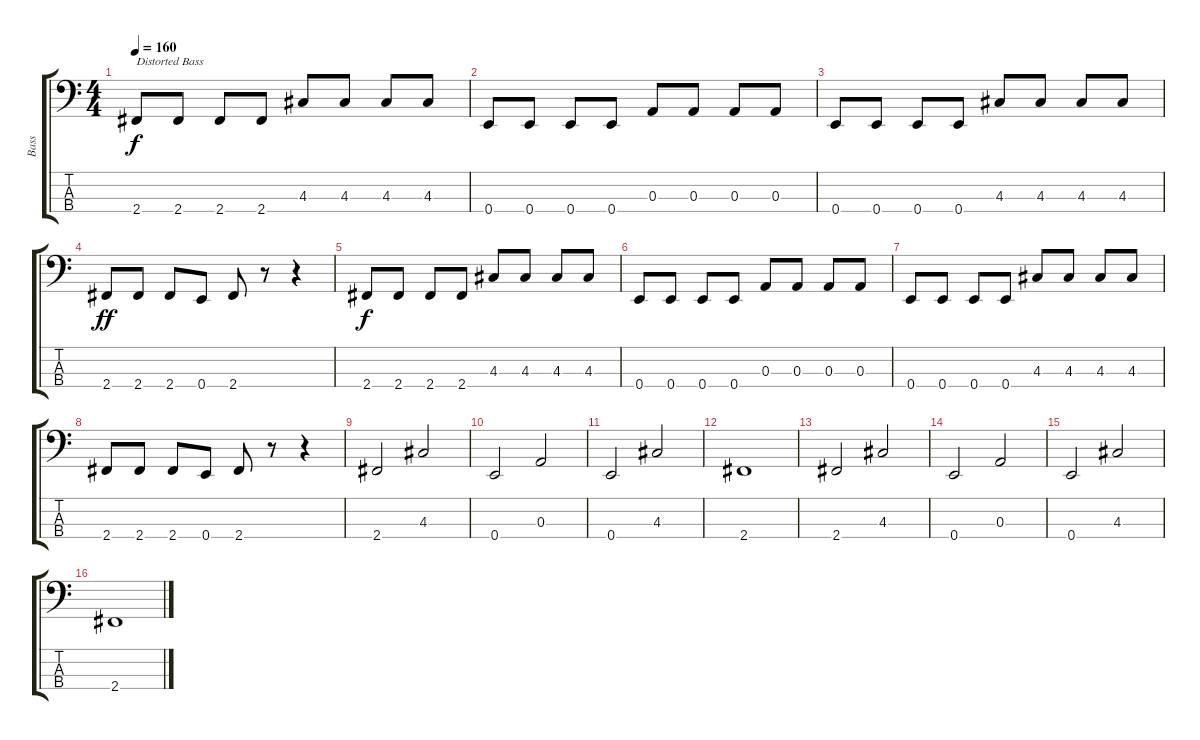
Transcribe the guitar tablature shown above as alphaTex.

\track ("Bass" "Bass") {instrument electricbasspick}
\staff {score tabs}
\tuning (G2 D2 A1 E1) {hide}
\ts (4 4)
\tempo 160
\clef f4
\ks c
2.4.8{txt "Distorted Bass" dy f instrument distortionguitar} 2.4.8 2.4.8 2.4.8 4.3.8 4.3.8 4.3.8 4.3.8 |
0.4.8 0.4.8 0.4.8 0.4.8 0.3.8 0.3.8 0.3.8 0.3.8 |
0.4.8 0.4.8 0.4.8 0.4.8 4.3.8 4.3.8 4.3.8 4.3.8 |
2.4.8{dy ff} 2.4.8 2.4.8 0.4.8 2.4.8 r.8 r.4 |
2.4.8{dy f instrument electricbasspick} 2.4.8 2.4.8 2.4.8 4.3.8 4.3.8 4.3.8 4.3.8 |
0.4.8 0.4.8 0.4.8 0.4.8 0.3.8 0.3.8 0.3.8 0.3.8 |
0.4.8 0.4.8 0.4.8 0.4.8 4.3.8 4.3.8 4.3.8 4.3.8 |
2.4.8 2.4.8 2.4.8 0.4.8 2.4.8 r.8 r.4 |
2.4.2 4.3.2 |
0.4.2 0.3.2 |
0.4.2 4.3.2 |
2.4.1 |
2.4.2 4.3.2 |
0.4.2 0.3.2 |
0.4.2 4.3.2 |
2.4.1
